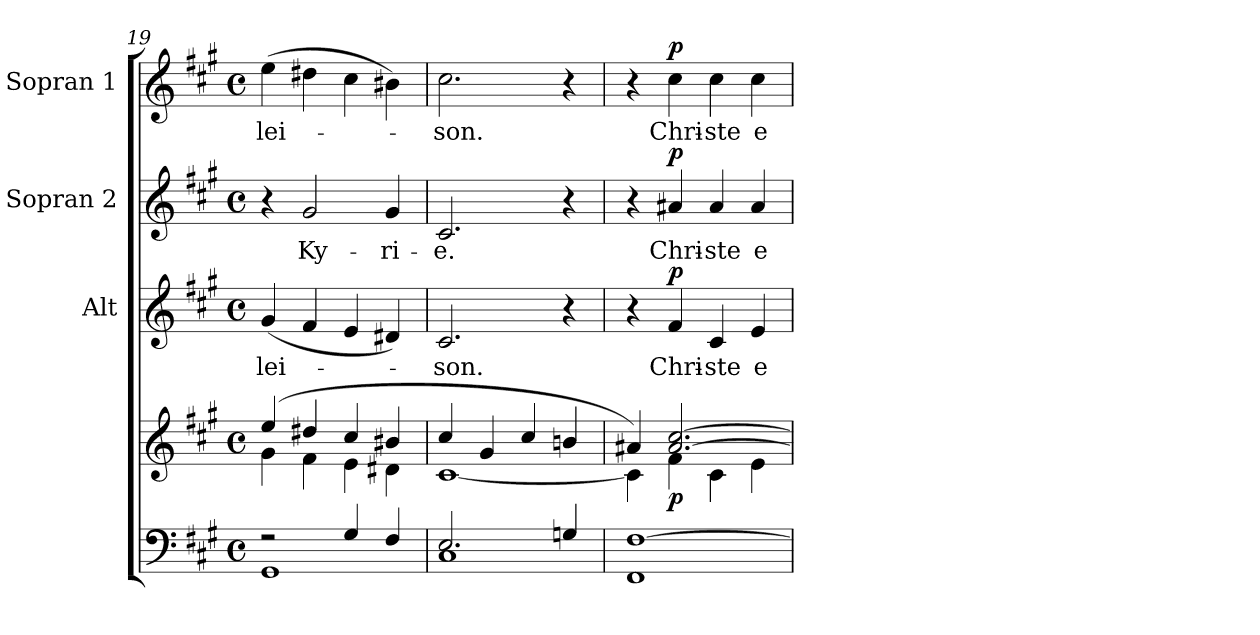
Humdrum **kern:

**kern	**kern	**dynam	**kern	**text	**dynam	**kern	**text	**dynam	**kern	**text	**dynam
*part4	*part4	*part4	*part3	*part3	*part3	*part2	*part2	*part2	*part1	*part1	*part1
*staff5	*staff4	*staff4/5	*staff3	*staff3	*staff3	*staff2	*staff2	*staff2	*staff1	*staff1	*staff1
*	*	*	*I"Alt	*	*	*I"Sopran 2	*	*	*I"Sopran 1	*	*
*	*	*	*I'A.	*	*	*I'S. 2	*	*	*I'S. 1	*	*
*clefF4	*clefG2	*	*clefG2	*	*	*clefG2	*	*	*clefG2	*	*
*k[f#c#g#]	*k[f#c#g#]	*	*k[f#c#g#]	*	*	*k[f#c#g#]	*	*	*k[f#c#g#]	*	*
*A:	*A:	*	*A:	*	*	*A:	*	*	*A:	*	*
*M4/4	*M4/4	*	*M4/4	*	*	*M4/4	*	*	*M4/4	*	*
*met(c)	*met(c)	*	*met(c)	*	*	*met(c)	*	*	*met(c)	*	*
=19	=19	=19	=19	=19	=19	=19	=19	=19	=19	=19	=19
*^	*^	*	*	*	*	*	*	*	*	*	*
!	!	!	!	!	!	!LO:LY:b	!	!	!	!	!	!LO:LY:b	!
2rF	1GG#	(4ee/	4g#\	.	(<4g#/	-lei-	.	4r	.	.	(>4ee\	-lei-	.
!	!	!	!	!	!	!	!	!	!LO:LY:b	!	!	!	!
.	.	4dd#X/	4f#\	.	4f#/	.	.	2g#/	Ky-	.	4dd#X\	.	.
4G#/	.	4cc#/	4e\	.	4e/	.	.	.	.	.	4cc#\	.	.
!	!	!	!	!	!	!	!	!	!LO:LY:b	!	!	!	!
4F#/	.	4b#X/	4d#X\	.	4d#X/)	.	.	4g#/	-ri-	.	4b#X\)	.	.
=20	=20	=20	=20	=20	=20	=20	=20	=20	=20	=20	=20	=20	=20
!	!	!	!	!	!	!LO:LY:b	!	!	!LO:LY:b	!	!	!LO:LY:b	!
2.E/	1C#	4cc#/	[<1c#	.	2.c#/	-son.	.	2.c#/	-e.	.	2.cc#\	-son.	.
.	.	4g#/	.	.	.	.	.	.	.	.	.	.	.
.	.	4cc#/	.	.	.	.	.	.	.	.	.	.	.
4Gn/	.	4bn/	.	.	4r	.	.	4r	.	.	4r	.	.
!!LO:PB:g=z
=21	=21	=21	=21	=21	=21	=21	=21	=21	=21	=21	=21	=21	=21
[>1F#	1FF#	4a#X/)	4c#\]	.	4r	.	.	4r	.	.	4r	.	.
!	!	!	!	!LO:DY:b	!	!LO:LY:b	!LO:DY:a	!	!LO:LY:b	!LO:DY:a	!	!LO:LY:b	!LO:DY:a
.	.	[>2.a#/ [>2.cc#/	4f#\	p	4f#/	Chri-	p	4a#X/	Chri-	p	4cc#\	Chri-	p
!	!	!	!	!	!	!LO:LY:b	!	!	!LO:LY:b	!	!	!LO:LY:b	!
.	.	.	4c#\	.	4c#/	-ste	.	4a#/	-ste	.	4cc#\	-ste	.
!	!	!	!	!	!	!LO:LY:b	!	!	!LO:LY:b	!	!	!LO:LY:b	!
.	.	.	4e\	.	4e/	e-	.	4a#/	e-	.	4cc#\	e-	.
*v	*v	*	*	*	*	*	*	*	*	*	*	*	*
*	*v	*v	*	*	*	*	*	*	*	*	*	*
=	=	=	=	=	=	=	=	=	=	=	=
*-	*-	*-	*-	*-	*-	*-	*-	*-	*-	*-	*-
